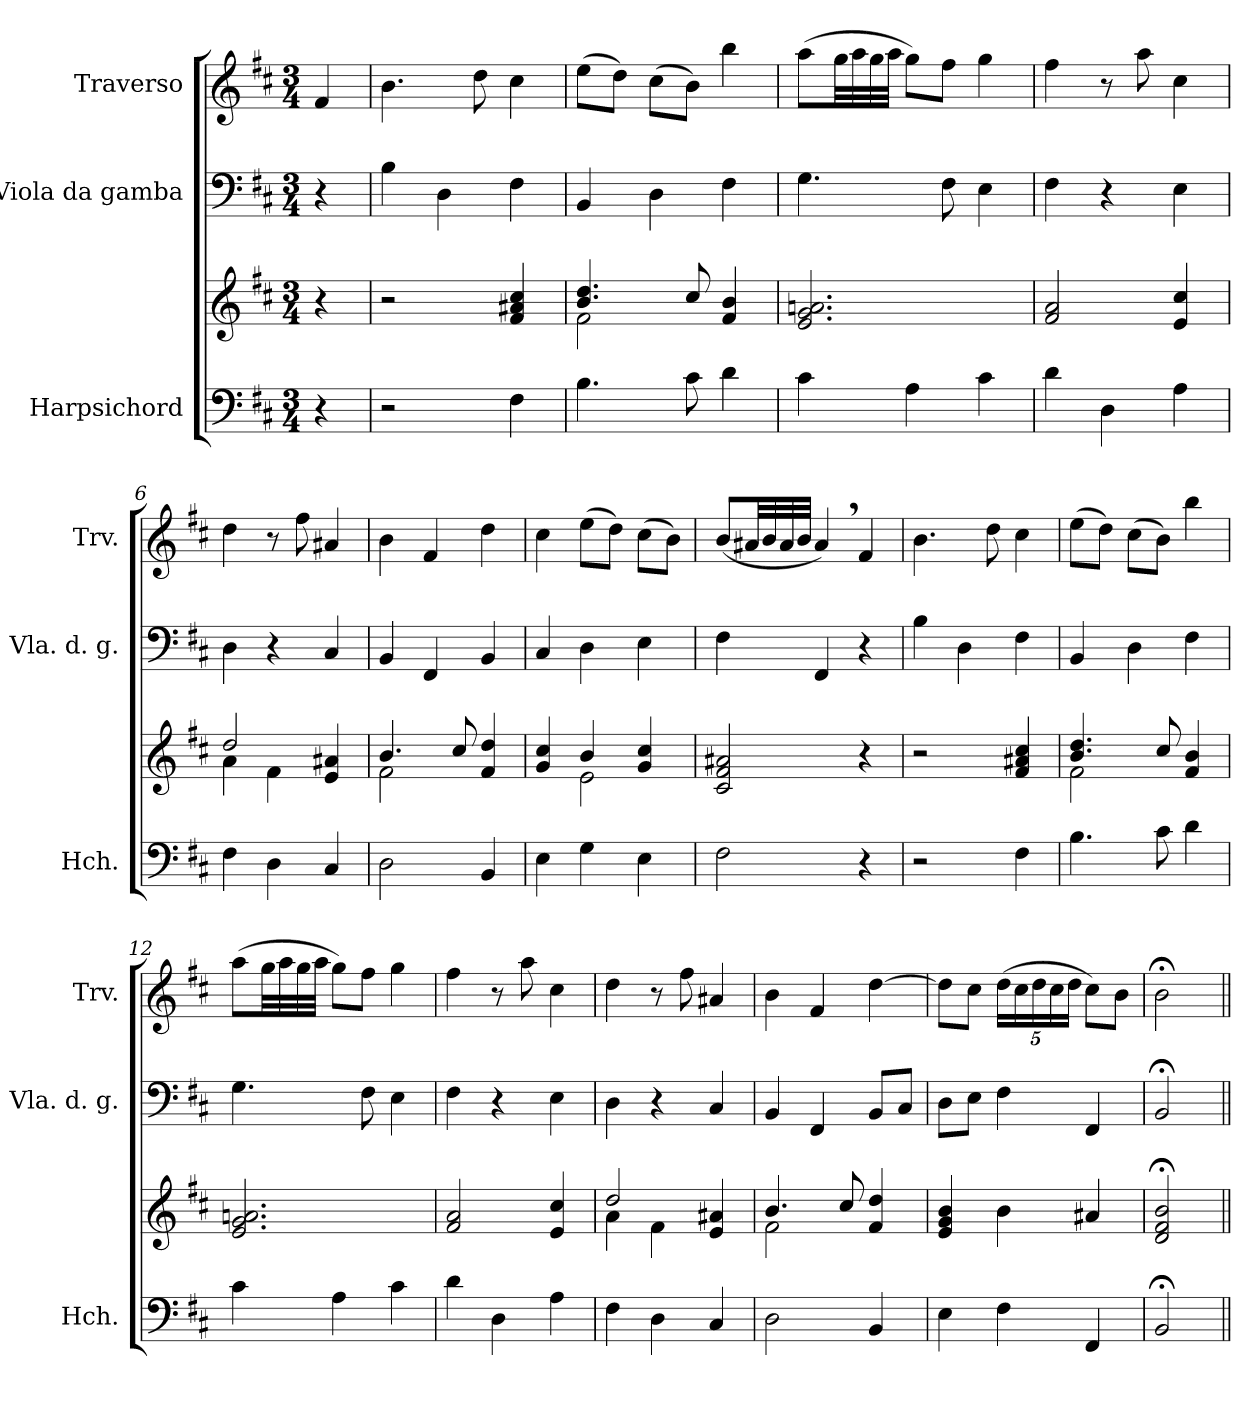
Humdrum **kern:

**kern	**kern	**kern	**kern
*part3	*part3	*part2	*part1
*staff4	*staff3	*staff2	*staff1
*I"Harpsichord	*	*I"Viola da gamba	*I"Traverso
*I'Hch.	*	*I'Vla. d. g.	*I'Trv.
*clefF4	*clefG2	*clefF4	*clefG2
*k[f#c#]	*k[f#c#]	*k[f#c#]	*k[f#c#]
*M3/4	*M3/4	*M3/4	*M3/4
*MM90	*MM90	*MM90	*MM90
=1	=1	=1	=1
4r	4r	4r	4f#/
=2	=2	=2	=2
2r	2r	4B\	4.b\
.	.	4D\	.
.	.	.	8dd\
4F#\	4f#/ 4a#X/ 4cc#/	4F#\	4cc#\
=3	=3	=3	=3
*	*^	*	*
4.B\	4.b/ 4.dd/	2f#\	4BB/	(>8ee\L
.	.	.	.	8dd\J)
.	.	.	4D\	(>8cc#\L
8c#\	8cc#/	.	.	8b\J)
4d\	4f#/ 4b/	4ryy	4F#\	4bb\
*	*v	*v	*	*
=4	=4	=4	=4
4c#\	2.e/ 2.g/ 2.an/	4.G\	(>8aa\L
.	.	.	32gg\LL
.	.	.	32aa\
.	.	.	32gg\
.	.	.	32aa\JJJ
4A\	.	.	8gg\L)
.	.	8F#\	8ff#\J
4c#\	.	4E\	4gg\
=5	=5	=5	=5
4d\	2f#/ 2a/	4F#\	4ff#\
4D\	.	4r	8r
.	.	.	8aa\
4A\	4e/ 4cc#/	4E\	4cc#\
=6	=6	=6	=6
*	*^	*	*
4F#\	2dd/	4a\	4D\	4dd\
4D\	.	4f#\	4r	8r
.	.	.	.	8ff#\
4C#/	4e/ 4a#X/	4ryy	4C#/	4a#X/
=7	=7	=7	=7	=7
2D\	4.b/	2f#\	4BB/	4b\
.	.	.	4FF#/	4f#/
.	8cc#/	.	.	.
4BB/	4f#/ 4dd/	4ryy	4BB/	4dd\
!!LO:LB:g=z
=8	=8	=8	=8	=8
4E\	4g/ 4cc#/	4ryy	4C#/	4cc#\
4G\	4b/	2e\	4D\	(>8ee\L
.	.	.	.	8dd\J)
4E\	4g/ 4cc#/	.	4E\	(>8cc#\L
.	.	.	.	8b\J)
*	*v	*v	*	*
=9	=9	=9	=9
2F#\	2c#/ 2f#/ 2a#X/	4F#\	(<8b/L
.	.	.	32a#X/LL
.	.	.	32b/
.	.	.	32a#/
.	.	.	32b/JJJ
.	.	4FF#/	4a#,/)
4r	4r	4r	4f#/
=10	=10	=10	=10
2r	2r	4B\	4.b\
.	.	4D\	.
.	.	.	8dd\
4F#\	4f#/ 4a#X/ 4cc#/	4F#\	4cc#\
=11	=11	=11	=11
*	*^	*	*
4.B\	4.b/ 4.dd/	2f#\	4BB/	(>8ee\L
.	.	.	.	8dd\J)
.	.	.	4D\	(>8cc#\L
8c#\	8cc#/	.	.	8b\J)
4d\	4f#/ 4b/	4ryy	4F#\	4bb\
*	*v	*v	*	*
=12	=12	=12	=12
4c#\	2.e/ 2.g/ 2.an/	4.G\	(>8aa\L
.	.	.	32gg\LL
.	.	.	32aa\
.	.	.	32gg\
.	.	.	32aa\JJJ
4A\	.	.	8gg\L)
.	.	8F#\	8ff#\J
4c#\	.	4E\	4gg\
=13	=13	=13	=13
4d\	2f#/ 2a/	4F#\	4ff#\
4D\	.	4r	8r
.	.	.	8aa\
4A\	4e/ 4cc#/	4E\	4cc#\
=14	=14	=14	=14
*	*^	*	*
4F#\	2dd/	4a\	4D\	4dd\
4D\	.	4f#\	4r	8r
.	.	.	.	8ff#\
4C#/	4e/ 4a#X/	4ryy	4C#/	4a#X/
!!LO:PB:g=z
=15	=15	=15	=15	=15
2D\	4.b/	2f#\	4BB/	4b\
.	.	.	4FF#/	4f#/
.	8cc#/	.	.	.
4BB/	4f#/ 4dd/	4ryy	8BB/L	[4dd\
.	.	.	8C#/J	.
*	*v	*v	*	*
=16	=16	=16	=16
4E\	4e/ 4g/ 4b/	8D\L	8dd\L]
.	.	8E\J	8cc#\J
*	*	*	*Xbrackettup
4F#\	4b\	4F#\	(>20dd\LL
.	.	.	20cc#\
.	.	.	20dd\
.	.	.	20cc#\
.	.	.	20dd\JJ
4FF#/	4a#X/	4FF#/	8cc#\L)
.	.	.	8b\J
=17	=17	=17	=17
2BB;</	2d/;< 2f#/;< 2b/;<	2BB;</	2b;<\
=||	=||	=||	=||
*-	*-	*-	*-
